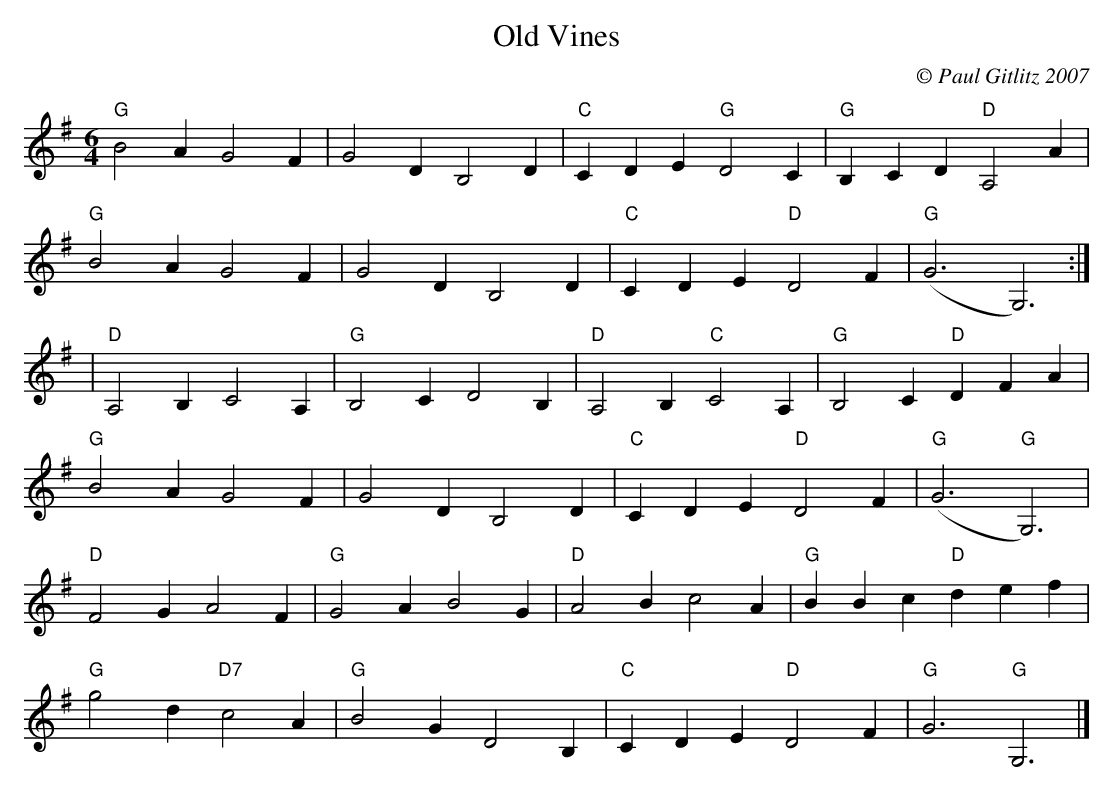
X:1
T:Old Vines
M:6/4
L:1/4
C:© Paul Gitlitz 2007
K:G
"G"B2A G2F|G2D B,2D|"C"CDE "G"D2C|"G"B,CD"D"A,2A|!
"G"B2A G2F|G2D B,2D|"C"CDE "D"D2F|("G"G3G,3):|!
|"D"A,2B, C2A,|"G"B,2C D2B,|"D"A,2B, "C"C2A,|"G"B,2C "D"DFA|!
"G"B2A G2F|G2D B,2D|"C"CDE "D"D2F|"G"(G3"G"G,3)|!
"D"F2G A2F|"G"G2A B2G|"D"A2B c2A|"G"BBc "D"def|!
"G"g2d "D7"c2A|"G"B2G D2B,|"C"CDE "D"D2F|"G"G3-"G"G,3|]
